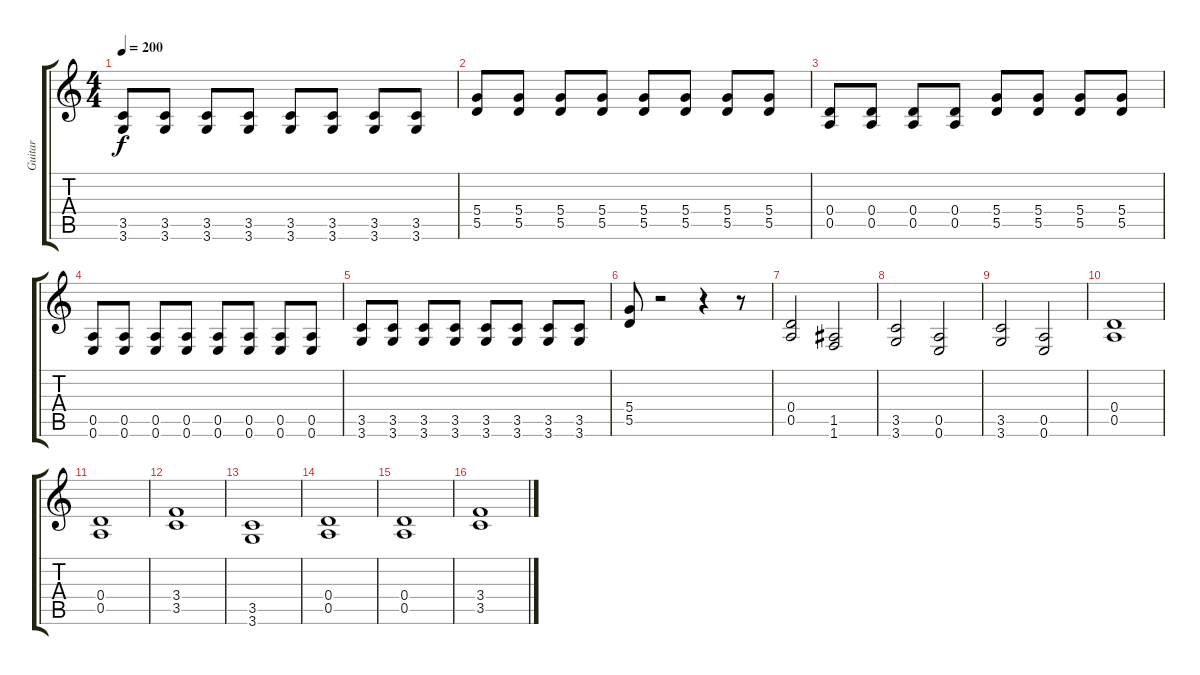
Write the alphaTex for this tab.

\track ("Guitar" "Guitar") {instrument overdrivenguitar}
\staff {score tabs}
\tuning (E4 B3 G3 D3 A2 E2) {hide}
\ts (4 4)
\tempo 200
\clef g2
\ks c
(3.5 3.6).8{dy f} (3.5 3.6).8 (3.5 3.6).8 (3.5 3.6).8 (3.5 3.6).8 (3.5 3.6).8 (3.5 3.6).8 (3.5 3.6).8 |
(5.4 5.5).8 (5.4 5.5).8 (5.4 5.5).8 (5.4 5.5).8 (5.4 5.5).8 (5.4 5.5).8 (5.4 5.5).8 (5.4 5.5).8 |
(0.4 0.5).8 (0.4 0.5).8 (0.4 0.5).8 (0.4 0.5).8 (5.4 5.5).8 (5.4 5.5).8 (5.4 5.5).8 (5.4 5.5).8 |
(0.5 0.6).8 (0.5 0.6).8 (0.5 0.6).8 (0.5 0.6).8 (0.5 0.6).8 (0.5 0.6).8 (0.5 0.6).8 (0.5 0.6).8 |
(3.5 3.6).8 (3.5 3.6).8 (3.5 3.6).8 (3.5 3.6).8 (3.5 3.6).8 (3.5 3.6).8 (3.5 3.6).8 (3.5 3.6).8 |
(5.4 5.5).8 r.2 r.4 r.8 |
(0.4 0.5).2 (1.5 1.6).2 |
(3.5 3.6).2 (0.5 0.6).2 |
(3.5 3.6).2 (0.5 0.6).2 |
(0.4 0.5).1 |
(0.4 0.5).1 |
(3.4 3.5).1 |
(3.5 3.6).1 |
(0.4 0.5).1 |
(0.4 0.5).1 |
(3.4 3.5).1
